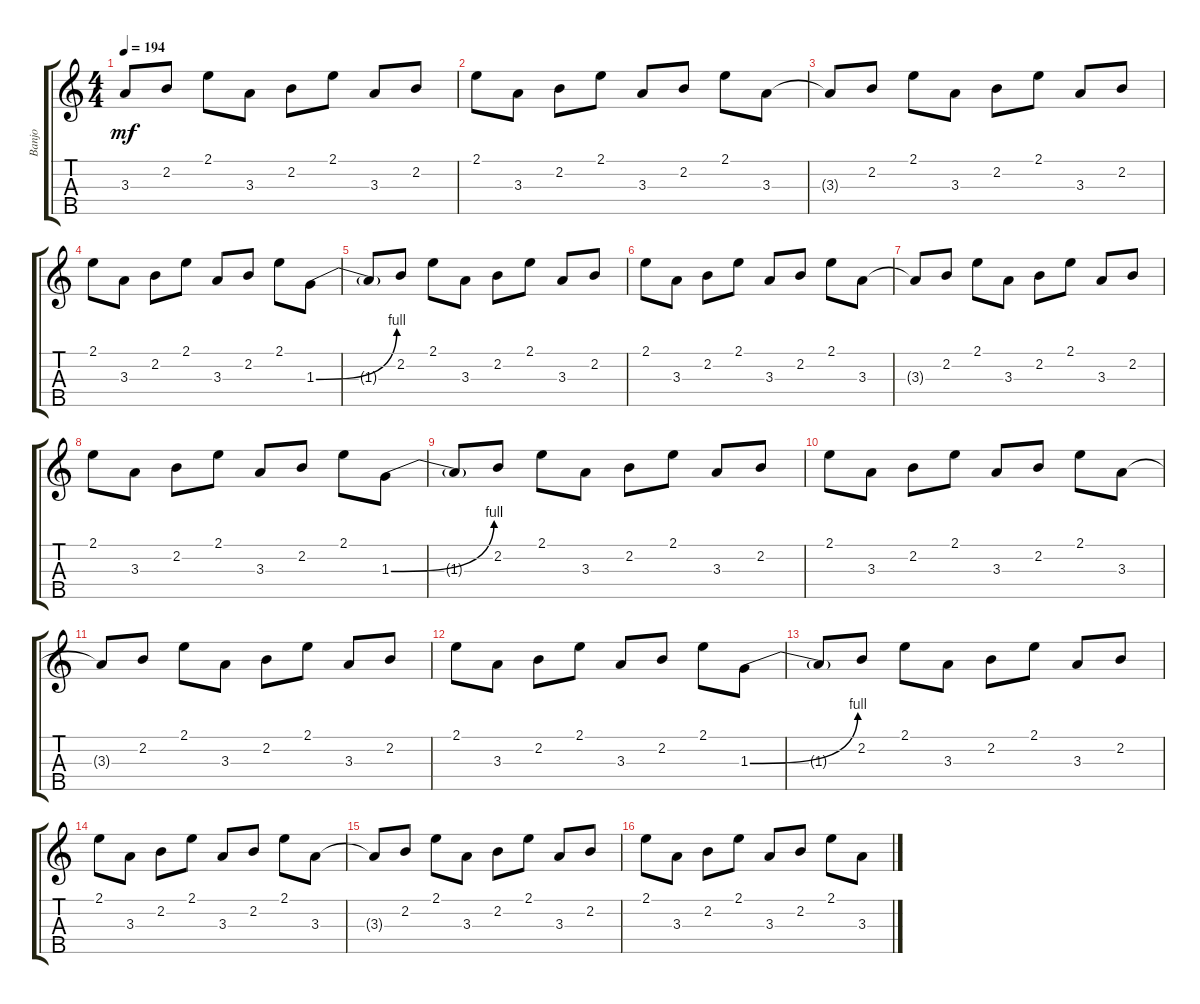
\track ("Banjo" "Banjo") {instrument banjo}
\staff {score tabs}
\tuning (D4 A3 Gb3 D3 Gb4) {hide}
\displaytranspose 12
\ts (4 4)
\tempo 194
\clef g2
\ks c
3.3.8{dy mf} 2.2.8 2.1.8 3.3.8 2.2.8 2.1.8 3.3.8 2.2.8 |
2.1.8 3.3.8 2.2.8 2.1.8 3.3.8 2.2.8 2.1.8 3.3.8 |
3.3{t}.8 2.2.8 2.1.8 3.3.8 2.2.8 2.1.8 3.3.8 2.2.8 |
2.1.8 3.3.8 2.2.8 2.1.8 3.3.8 2.2.8 2.1.8 1.3{be (custom 0 0 0 0 60 4 60 4)}.8 |
1.3{t}.8 2.2.8 2.1.8 3.3.8 2.2.8 2.1.8 3.3.8 2.2.8 |
2.1.8 3.3.8 2.2.8 2.1.8 3.3.8 2.2.8 2.1.8 3.3.8 |
3.3{t}.8 2.2.8 2.1.8 3.3.8 2.2.8 2.1.8 3.3.8 2.2.8 |
2.1.8 3.3.8 2.2.8 2.1.8 3.3.8 2.2.8 2.1.8 1.3{be (custom 0 0 0 0 60 4 60 4)}.8 |
1.3{t}.8 2.2.8 2.1.8 3.3.8 2.2.8 2.1.8 3.3.8 2.2.8 |
2.1.8 3.3.8 2.2.8 2.1.8 3.3.8 2.2.8 2.1.8 3.3.8 |
3.3{t}.8 2.2.8 2.1.8 3.3.8 2.2.8 2.1.8 3.3.8 2.2.8 |
2.1.8 3.3.8 2.2.8 2.1.8 3.3.8 2.2.8 2.1.8 1.3{be (custom 0 0 0 0 60 4 60 4)}.8 |
1.3{t}.8 2.2.8 2.1.8 3.3.8 2.2.8 2.1.8 3.3.8 2.2.8 |
2.1.8 3.3.8 2.2.8 2.1.8 3.3.8 2.2.8 2.1.8 3.3.8 |
3.3{t}.8 2.2.8 2.1.8 3.3.8 2.2.8 2.1.8 3.3.8 2.2.8 |
2.1.8 3.3.8 2.2.8 2.1.8 3.3.8 2.2.8 2.1.8 3.3.8
